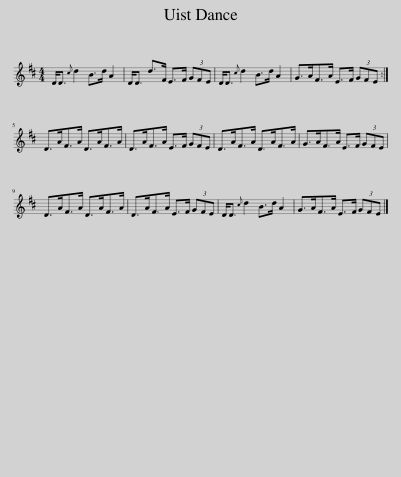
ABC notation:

X:1
L:1/8
M:4/4
I:linebreak $
K:D
V:1 treble
V:1
 D<D{c} d2 B>d A2 | D<D d>F E>F (3GFE | D<D{c} d2 B>d A2 | G>AF>A E>F (3GFE :|$ D>AF>A D>AF>A | %5
 D>AF>A E>F (3GFE | D>AF>A D>AF>A | G>AF>A E>F (3GFE |$ D>AF>A D>AF>A | D>AF>A E>F (3GFE | %10
 D<D{c} d2 B>d A2 | G>AF>A E>F (3GFE |] %12
